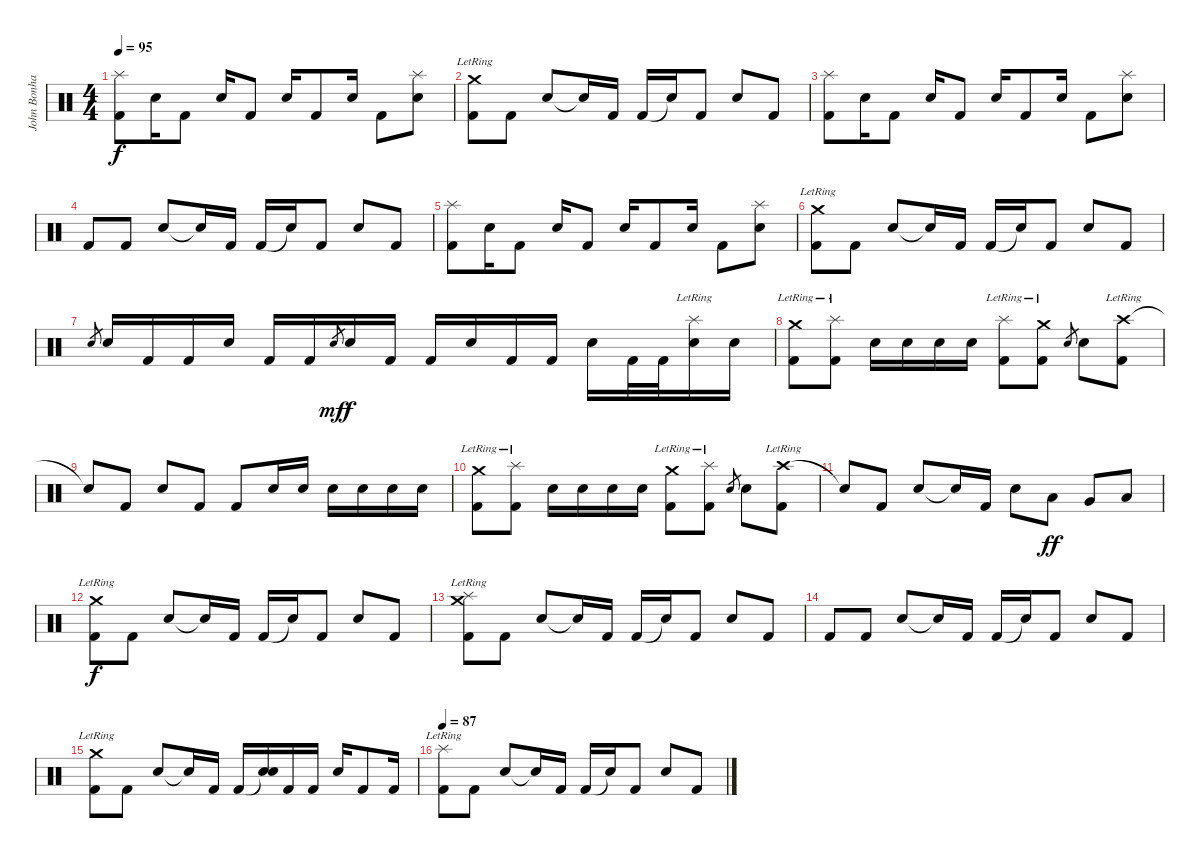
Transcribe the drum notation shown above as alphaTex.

\track ("John Bonham " "John Bonha") {instrument percussion}
\staff {score}
\articulation defaults
\ts (4 4)
\tempo 95
\clef neutral
\ks c
("Splash (hit)" "Kick (hit) 2").8{dy f} "Electric Snare (hit)".16 "Kick (hit) 2".8 "Electric Snare (hit)".16 "Kick (hit) 2".8 "Electric Snare (hit)".16 "Kick (hit) 2".8 "Electric Snare (hit)".16 "Kick (hit) 2".8 ("Splash (hit)" "Electric Snare (hit)").8 |
("Crash medium (hit)"{lr} "Kick (hit) 2").8 "Kick (hit) 2".8 "Electric Snare (hit)".8 "Snare (hit)"{t}.16 "Kick (hit) 2".16 "Kick (hit) 2".16 "Snare (hit)"{t}.16 "Kick (hit) 2".8 "Electric Snare (hit)".8 "Kick (hit) 2".8 |
("Splash (hit)" "Kick (hit) 2").8 "Electric Snare (hit)".16 "Kick (hit) 2".8 "Electric Snare (hit)".16 "Kick (hit) 2".8 "Electric Snare (hit)".16 "Kick (hit) 2".8 "Electric Snare (hit)".16 "Kick (hit) 2".8 ("Splash (hit)" "Electric Snare (hit)").8 |
"Kick (hit) 2".8 "Kick (hit) 2".8 "Electric Snare (hit)".8 "Snare (hit)"{t}.16 "Kick (hit) 2".16 "Kick (hit) 2".16 "Snare (hit)"{t}.16 "Kick (hit) 2".8 "Electric Snare (hit)".8 "Kick (hit) 2".8 |
("Splash (hit)" "Kick (hit) 2").8 "Electric Snare (hit)".16 "Kick (hit) 2".8 "Electric Snare (hit)".16 "Kick (hit) 2".8 "Electric Snare (hit)".16 "Kick (hit) 2".8 "Electric Snare (hit)".16 "Kick (hit) 2".8 ("Splash (hit)" "Electric Snare (hit)").8 |
("Crash medium (hit)"{lr} "Kick (hit) 2").8 "Kick (hit) 2".8 "Electric Snare (hit)".8 "Snare (hit)"{t}.16 "Kick (hit) 2".16 "Kick (hit) 2".16 "Snare (hit)"{t}.16 "Kick (hit) 2".8 "Electric Snare (hit)".8 "Kick (hit) 2".8 |
"Electric Snare (hit)".8{gr} "Electric Snare (hit)".16 "Kick (hit) 2".16 "Kick (hit) 2".16 "Electric Snare (hit)".16 "Kick (hit) 2".16 "Kick (hit) 2".16 "Electric Snare (hit)".8{gr dy mf} "Electric Snare (hit)".16{dy f} "Kick (hit) 2".16 "Kick (hit) 2".16 "Electric Snare (hit)".16 "Kick (hit) 2".16 "Kick (hit) 2".16 "Electric Snare (hit)".16 "Kick (hit) 2".32 "Kick (hit) 2".32 ("Splash (hit)"{lr} "Electric Snare (hit)").16 "Electric Snare (hit)".16 |
("Crash medium (hit)"{lr} "Kick (hit) 2").8 ("Splash (hit)"{lr} "Kick (hit) 2").8 "Electric Snare (hit)".16 "Electric Snare (hit)".16 "Electric Snare (hit)".16 "Electric Snare (hit)".16 ("Splash (hit)"{lr} "Kick (hit) 2").8 ("Crash medium (hit)"{lr} "Kick (hit) 2").8 "Electric Snare (hit)".8{gr} "Electric Snare (hit)".8 ("Crash high (hit)"{lr} "Kick (hit) 2").8 |
"Snare (hit)"{t}.8 "Kick (hit) 2".8 "Electric Snare (hit)".8 "Kick (hit) 2".8 "Kick (hit) 2".8 "Electric Snare (hit)".16 "Electric Snare (hit)".16 "Electric Snare (hit)".16 "Electric Snare (hit)".16 "Electric Snare (hit)".16 "Electric Snare (hit)".16 |
("Crash medium (hit)"{lr} "Kick (hit) 2").8 ("Splash (hit)"{lr} "Kick (hit) 2").8 "Electric Snare (hit)".16 "Electric Snare (hit)".16 "Electric Snare (hit)".16 "Electric Snare (hit)".16 ("Crash medium (hit)"{lr} "Kick (hit) 2").8 ("Splash (hit)"{lr} "Kick (hit) 2").8 "Electric Snare (hit)".8{gr} "Electric Snare (hit)".8 ("Crash high (hit)"{lr} "Kick (hit) 2").8 |
"Snare (hit)"{t}.8 "Kick (hit) 2".8 "Electric Snare (hit)".8 "Snare (hit)"{t}.16 "Kick (hit) 2".16 "Electric Snare (hit)".8 "Low Tom (hit)".8{dy ff} "Very Low Tom (hit)".8 "Low Floor Tom (hit)".8 |
("Crash medium (hit)"{lr} "Kick (hit) 2").8{dy f} "Kick (hit) 2".8 "Electric Snare (hit)".8 "Snare (hit)"{t}.16 "Kick (hit) 2".16 "Kick (hit) 2".16 "Snare (hit)"{t}.16 "Kick (hit) 2".8 "Electric Snare (hit)".8 "Kick (hit) 2".8 |
("Splash (hit)"{lr} "Crash medium (hit)"{lr} "Kick (hit) 2").8 "Kick (hit) 2".8 "Electric Snare (hit)".8 "Snare (hit)"{t}.16 "Kick (hit) 2".16 "Kick (hit) 2".16 "Snare (hit)"{t}.16 "Kick (hit) 2".8 "Electric Snare (hit)".8 "Kick (hit) 2".8 |
"Kick (hit) 2".8 "Kick (hit) 2".8 "Electric Snare (hit)".8 "Snare (hit)"{t}.16 "Kick (hit) 2".16 "Kick (hit) 2".16 "Snare (hit)"{t}.16 "Kick (hit) 2".8 "Electric Snare (hit)".8 "Kick (hit) 2".8 |
("Crash medium (hit)"{lr} "Kick (hit) 2").8 "Kick (hit) 2".8 "Electric Snare (hit)".8 "Snare (hit)"{t}.16 "Kick (hit) 2".16 "Kick (hit) 2".16 ("Snare (hit)"{t} "Electric Snare (hit)").16 "Kick (hit) 2".16 "Kick (hit) 2".16 "Electric Snare (hit)".16 "Kick (hit) 2".8 "Kick (hit) 2".16 |
\tempo 87
("Splash (hit)"{lr} "Kick (hit) 2").8 "Kick (hit) 2".8 "Electric Snare (hit)".8 "Snare (hit)"{t}.16 "Kick (hit) 2".16 "Kick (hit) 2".16 "Snare (hit)"{t}.16 "Kick (hit) 2".8 "Electric Snare (hit)".8 "Kick (hit) 2".8
